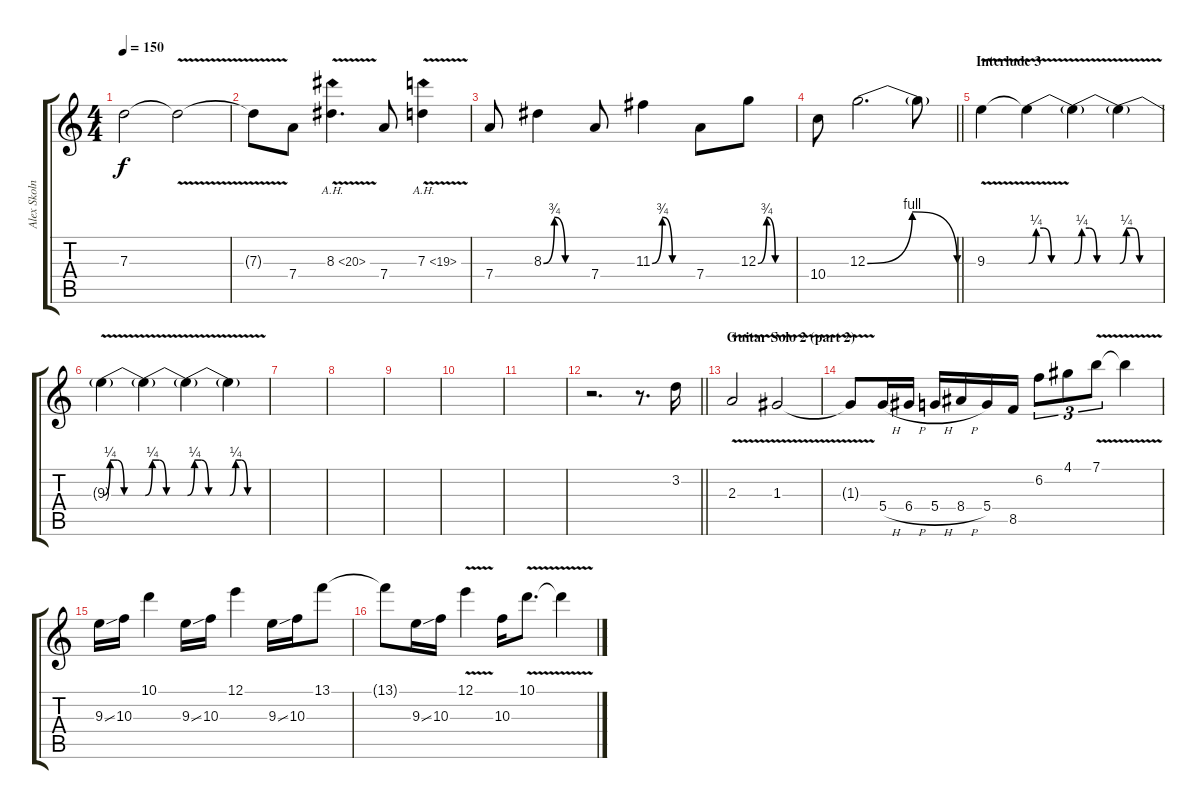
\track ("Alex Skolnick - Lead" "Alex Skoln") {instrument distortionguitar}
\staff {score tabs}
\tuning (E4 B3 G3 D3 A2 D2) {hide}
\ts (4 4)
\tempo 150
\clef g2
\ks c
7.3.2{dy f} 7.3{v t}.2 |
7.3{t}.8 7.4.8 8.3{ah 12 v}.4{d} 7.4.8 7.3{ah 12 v}.4 |
7.4.8 8.3{be (custom 0 0 15 3 30 0 60 0)}.4 7.4.8 11.3{be (custom 0 0 15 3 30 0 60 0)}.4 7.4.8 12.3{be (custom 0 0 15 3 30 0 60 0)}.8 |
\barLineRight lightlight
10.4.8 12.3{be (bendrelease 0 0 10 4 45 4 60 0)}.2{d} 12.3{t}.8 |
\section ("" "Interlude 3")
9.3{v}.4 9.3{be (custom 0 0 10 1 20 1 30 0 60 0) v t}.4 9.3{be (custom 0 0 10 1 20 1 30 0 60 0) v t}.4{volume 0 balance 4} 9.3{be (custom 0 0 10 1 20 1 30 0 60 0) v t}.4 |
9.3{be (custom 0 0 10 1 20 1 30 0 60 0) v t}.4{balance 8} 9.3{be (custom 0 0 10 1 20 1 30 0 60 0) v t}.4 9.3{be (custom 0 0 10 1 20 1 30 0 60 0) v t}.4{balance 12} 9.3{be (custom 0 0 10 1 20 1 30 0 60 0) v t}.4 |
|
|
|
|
|
\barLineRight lightlight
r.2{d} r.8{d} 3.2.16{volume 16} |
\section ("" "Guitar Solo 2 (part 2)")
2.3{v}.2 1.3{v}.2 |
1.3{t}.8 5.4{h}.16 6.4{h}.16 5.4{h}.16 8.4{h}.16 5.4.16 8.5.16 6.2.8{tu (3 2)} 4.1.8{tu (3 2)} 7.1{v}.8{tu (3 2)} 7.1{t}.4 |
9.3{ss}.16 10.3.16 10.1.4 9.3{ss}.16 10.3.16 12.1.4 9.3{ss}.16 10.3.16 13.1.8 |
13.1{t}.8 9.3{ss}.16 10.3.16 12.1{v}.4 10.3.16 10.1{v}.8{d} 10.1{t}.4
